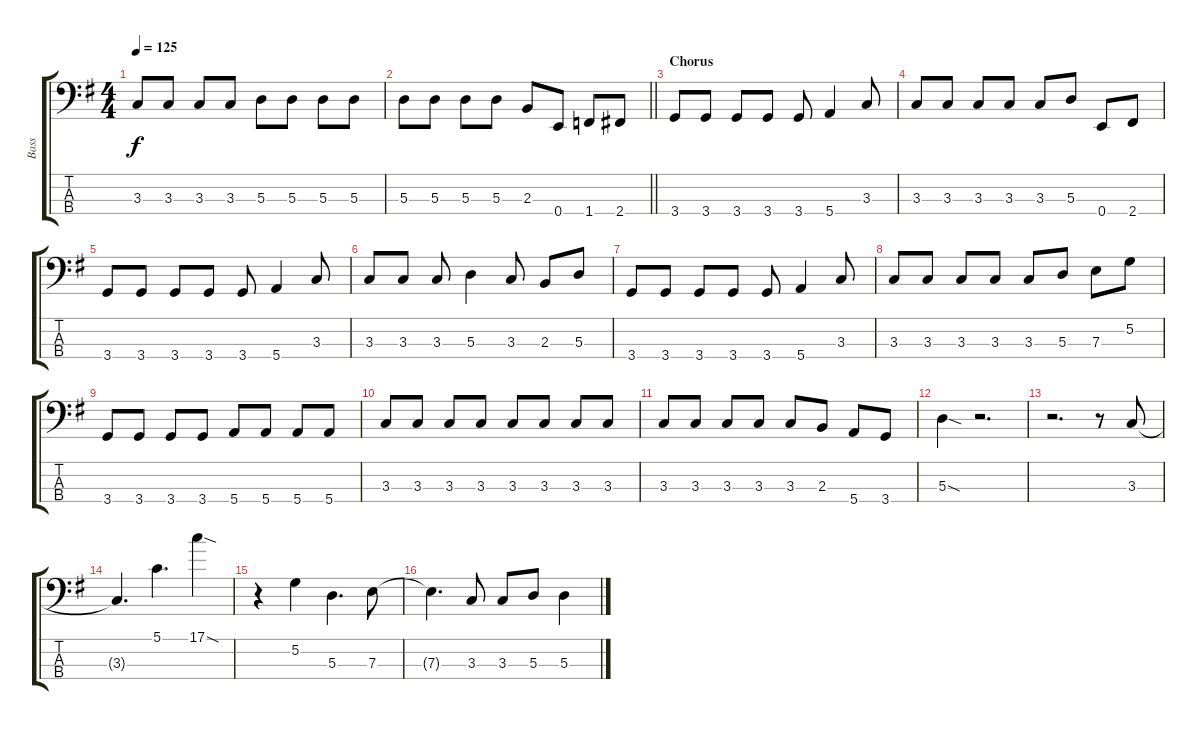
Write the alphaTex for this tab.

\track ("Bass" "Bass") {instrument electricbassfinger}
\staff {score tabs}
\tuning (G2 D2 A1 E1) {hide}
\ts (4 4)
\tempo 125
\clef f4
\ks eminor
3.3.8{dy f} 3.3.8 3.3.8 3.3.8 5.3.8 5.3.8 5.3.8 5.3.8 |
\barLineRight lightlight
5.3.8 5.3.8 5.3.8 5.3.8 2.3.8 0.4.8 1.4.8 2.4.8 |
\section ("" "Chorus")
3.4.8 3.4.8 3.4.8 3.4.8 3.4.8 5.4.4 3.3.8 |
3.3.8 3.3.8 3.3.8 3.3.8 3.3.8 5.3.8 0.4.8 2.4.8 |
3.4.8 3.4.8 3.4.8 3.4.8 3.4.8 5.4.4 3.3.8 |
3.3.8 3.3.8 3.3.8 5.3.4 3.3.8 2.3.8 5.3.8 |
3.4.8 3.4.8 3.4.8 3.4.8 3.4.8 5.4.4 3.3.8 |
3.3.8 3.3.8 3.3.8 3.3.8 3.3.8 5.3.8 7.3.8 5.2.8 |
3.4.8 3.4.8 3.4.8 3.4.8 5.4.8 5.4.8 5.4.8 5.4.8 |
3.3.8 3.3.8 3.3.8 3.3.8 3.3.8 3.3.8 3.3.8 3.3.8 |
3.3.8 3.3.8 3.3.8 3.3.8 3.3.8 2.3.8 5.4.8 3.4.8 |
5.3{sod}.4 r.2{d} |
r.2{d} r.8 3.3.8 |
3.3{t}.4{d} 5.1.4{d} 17.1{sod}.4 |
r.4 5.2.4 5.3.4{d} 7.3.8 |
7.3{t}.4{d} 3.3.8 3.3.8 5.3.8 5.3.4
